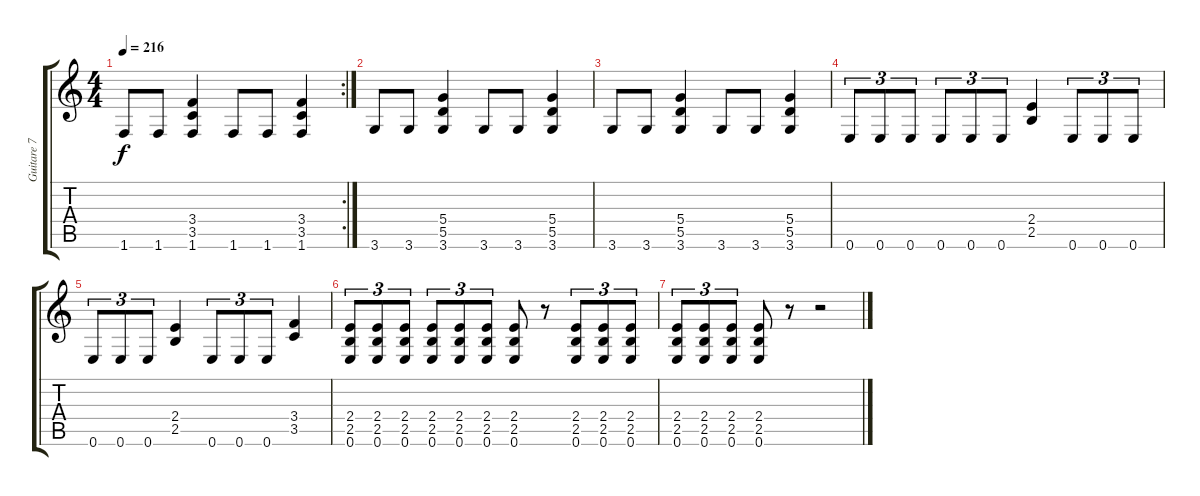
\track ("Guitare 7 W / Disto" "Guitare 7 ") {instrument distortionguitar}
\staff {score tabs}
\tuning (E4 B3 G3 D3 A2 E2) {hide}
\rc 2
\ts (4 4)
\tempo 216
\clef g2
\ks c
1.6.8{dy f} 1.6.8 (3.4 3.5 1.6).4 1.6.8 1.6.8 (3.4 3.5 1.6).4 |
3.6.8 3.6.8 (5.4 5.5 3.6).4 3.6.8 3.6.8 (5.4 5.5 3.6).4 |
3.6.8 3.6.8 (5.4 5.5 3.6).4 3.6.8 3.6.8 (5.4 5.5 3.6).4 |
0.6.8{tu (3 2)} 0.6.8{tu (3 2)} 0.6.8{tu (3 2)} 0.6.8{tu (3 2)} 0.6.8{tu (3 2)} 0.6.8{tu (3 2)} (2.4 2.5).4 0.6.8{tu (3 2)} 0.6.8{tu (3 2)} 0.6.8{tu (3 2)} |
0.6.8{tu (3 2)} 0.6.8{tu (3 2)} 0.6.8{tu (3 2)} (2.4 2.5).4 0.6.8{tu (3 2)} 0.6.8{tu (3 2)} 0.6.8{tu (3 2)} (3.4 3.5).4 |
(2.4 2.5 0.6).8{tu (3 2)} (2.4 2.5 0.6).8{tu (3 2)} (2.4 2.5 0.6).8{tu (3 2)} (2.4 2.5 0.6).8{tu (3 2)} (2.4 2.5 0.6).8{tu (3 2)} (2.4 2.5 0.6).8{tu (3 2)} (2.4 2.5 0.6).8 r.8 (2.4 2.5 0.6).8{tu (3 2)} (2.4 2.5 0.6).8{tu (3 2)} (2.4 2.5 0.6).8{tu (3 2)} |
(2.4 2.5 0.6).8{tu (3 2)} (2.4 2.5 0.6).8{tu (3 2)} (2.4 2.5 0.6).8{tu (3 2)} (2.4 2.5 0.6).8 r.8 r.2
